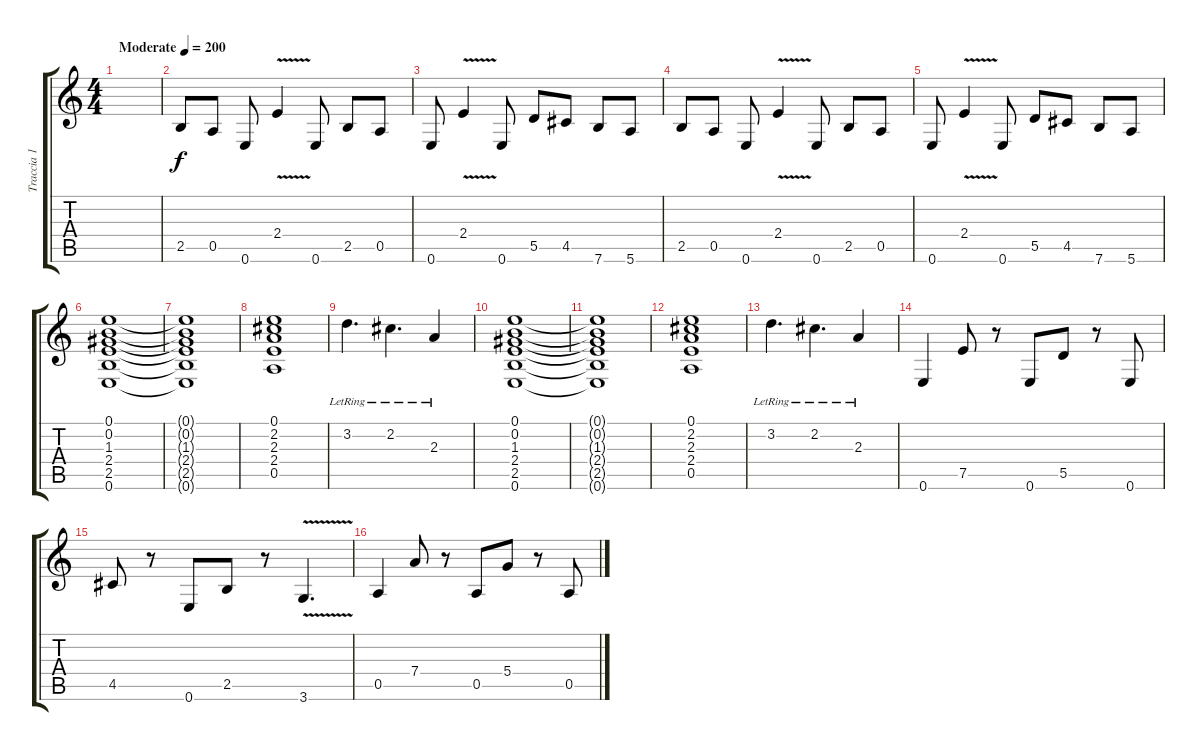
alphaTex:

\track ("Traccia 1" "Traccia 1") {instrument overdrivenguitar}
\staff {score tabs}
\tuning (E4 B3 G3 D3 A2 E2) {hide}
\ts (4 4)
\tempo (200 "Moderate")
\clef g2
\ks c
|
2.5.8 0.5.8 0.6.8 2.4{v}.4 0.6.8 2.5.8 0.5.8 |
0.6.8 2.4{v}.4 0.6.8 5.5.8 4.5.8 7.6.8 5.6.8 |
2.5.8 0.5.8 0.6.8 2.4{v}.4 0.6.8 2.5.8 0.5.8 |
0.6.8 2.4{v}.4 0.6.8 5.5.8 4.5.8 7.6.8 5.6.8 |
(0.1 0.2 1.3 2.4 2.5 0.6).1 |
(0.1{t} 0.2{t} 1.3{t} 2.4{t} 2.5{t} 0.6{t}).1 |
(0.1 2.2 2.3 2.4 0.5).1 |
3.2{lr}.4{d} 2.2{lr}.4{d} 2.3{lr}.4 |
(0.1 0.2 1.3 2.4 2.5 0.6).1 |
(0.1{t} 0.2{t} 1.3{t} 2.4{t} 2.5{t} 0.6{t}).1 |
(0.1 2.2 2.3 2.4 0.5).1 |
3.2{lr}.4{d} 2.2{lr}.4{d} 2.3{lr}.4 |
0.6.4 7.5.8 r.8 0.6.8 5.5.8 r.8 0.6.8 |
4.5.8 r.8 0.6.8 2.5.8 r.8 3.6{v}.4{d} |
0.5.4 7.4.8 r.8 0.5.8 5.4.8 r.8 0.5.8
